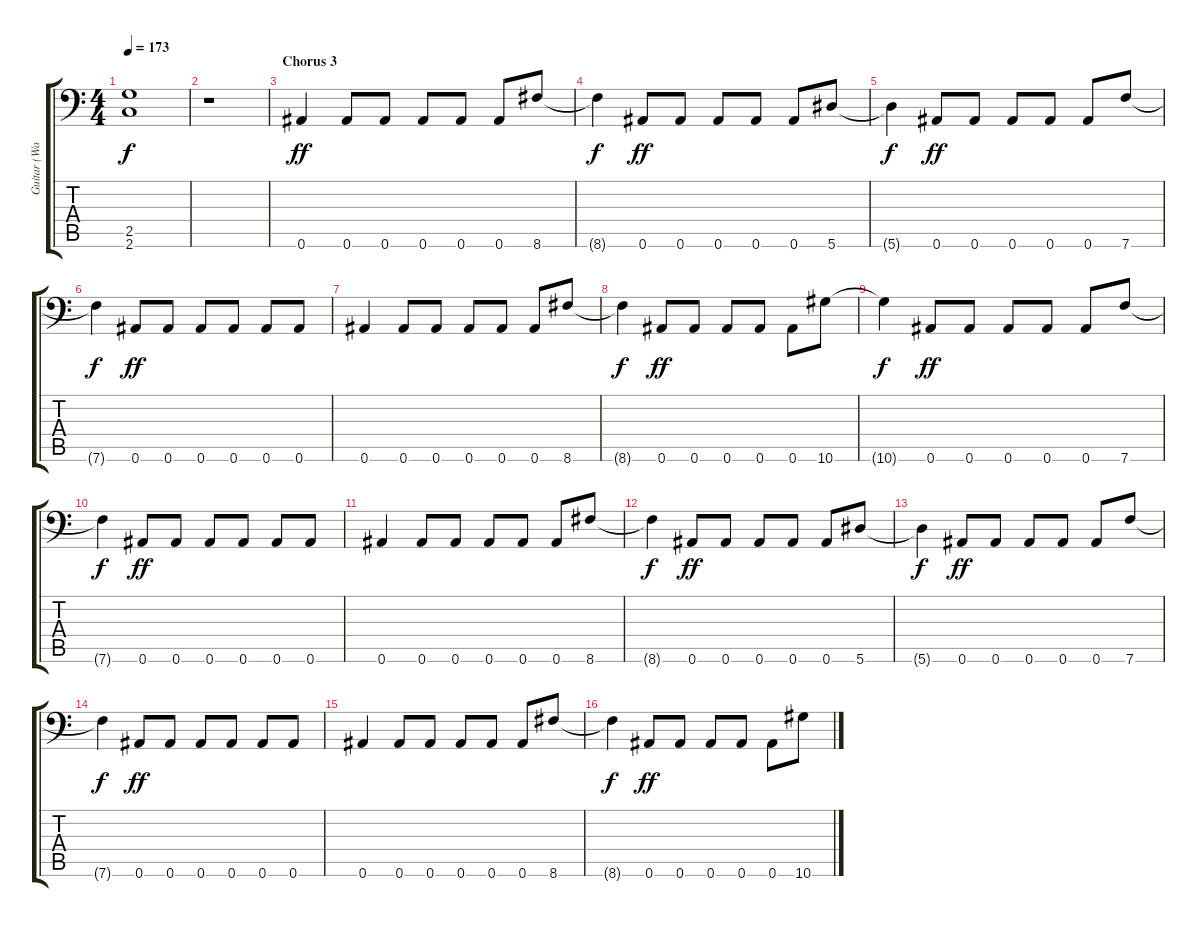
\track ("Guitar (Wayne Static)" "Guitar (Wa") {instrument overdrivenguitar}
\staff {score tabs}
\tuning (C4 G3 Eb3 Bb2 F2 Bb1) {hide}
\ts (4 4)
\tempo 173
\clef f4
\ks c
(2.5{t} 2.6{t}).1{dy f} |
r.1 |
\section ("" "Chorus 3")
0.6.4{dy ff} 0.6.8 0.6.8 0.6.8 0.6.8 0.6.8 8.6.8 |
8.6{t}.4{dy f} 0.6.8{dy ff} 0.6.8 0.6.8 0.6.8 0.6.8 5.6.8 |
5.6{t}.4{dy f} 0.6.8{dy ff} 0.6.8 0.6.8 0.6.8 0.6.8 7.6.8 |
7.6{t}.4{dy f} 0.6.8{dy ff} 0.6.8 0.6.8 0.6.8 0.6.8 0.6.8 |
0.6.4 0.6.8 0.6.8 0.6.8 0.6.8 0.6.8 8.6.8 |
8.6{t}.4{dy f} 0.6.8{dy ff} 0.6.8 0.6.8 0.6.8 0.6.8 10.6.8 |
10.6{t}.4{dy f} 0.6.8{dy ff} 0.6.8 0.6.8 0.6.8 0.6.8 7.6.8 |
7.6{t}.4{dy f} 0.6.8{dy ff} 0.6.8 0.6.8 0.6.8 0.6.8 0.6.8 |
0.6.4 0.6.8 0.6.8 0.6.8 0.6.8 0.6.8 8.6.8 |
8.6{t}.4{dy f} 0.6.8{dy ff} 0.6.8 0.6.8 0.6.8 0.6.8 5.6.8 |
5.6{t}.4{dy f} 0.6.8{dy ff} 0.6.8 0.6.8 0.6.8 0.6.8 7.6.8 |
7.6{t}.4{dy f} 0.6.8{dy ff} 0.6.8 0.6.8 0.6.8 0.6.8 0.6.8 |
0.6.4 0.6.8 0.6.8 0.6.8 0.6.8 0.6.8 8.6.8 |
8.6{t}.4{dy f} 0.6.8{dy ff} 0.6.8 0.6.8 0.6.8 0.6.8 10.6.8
